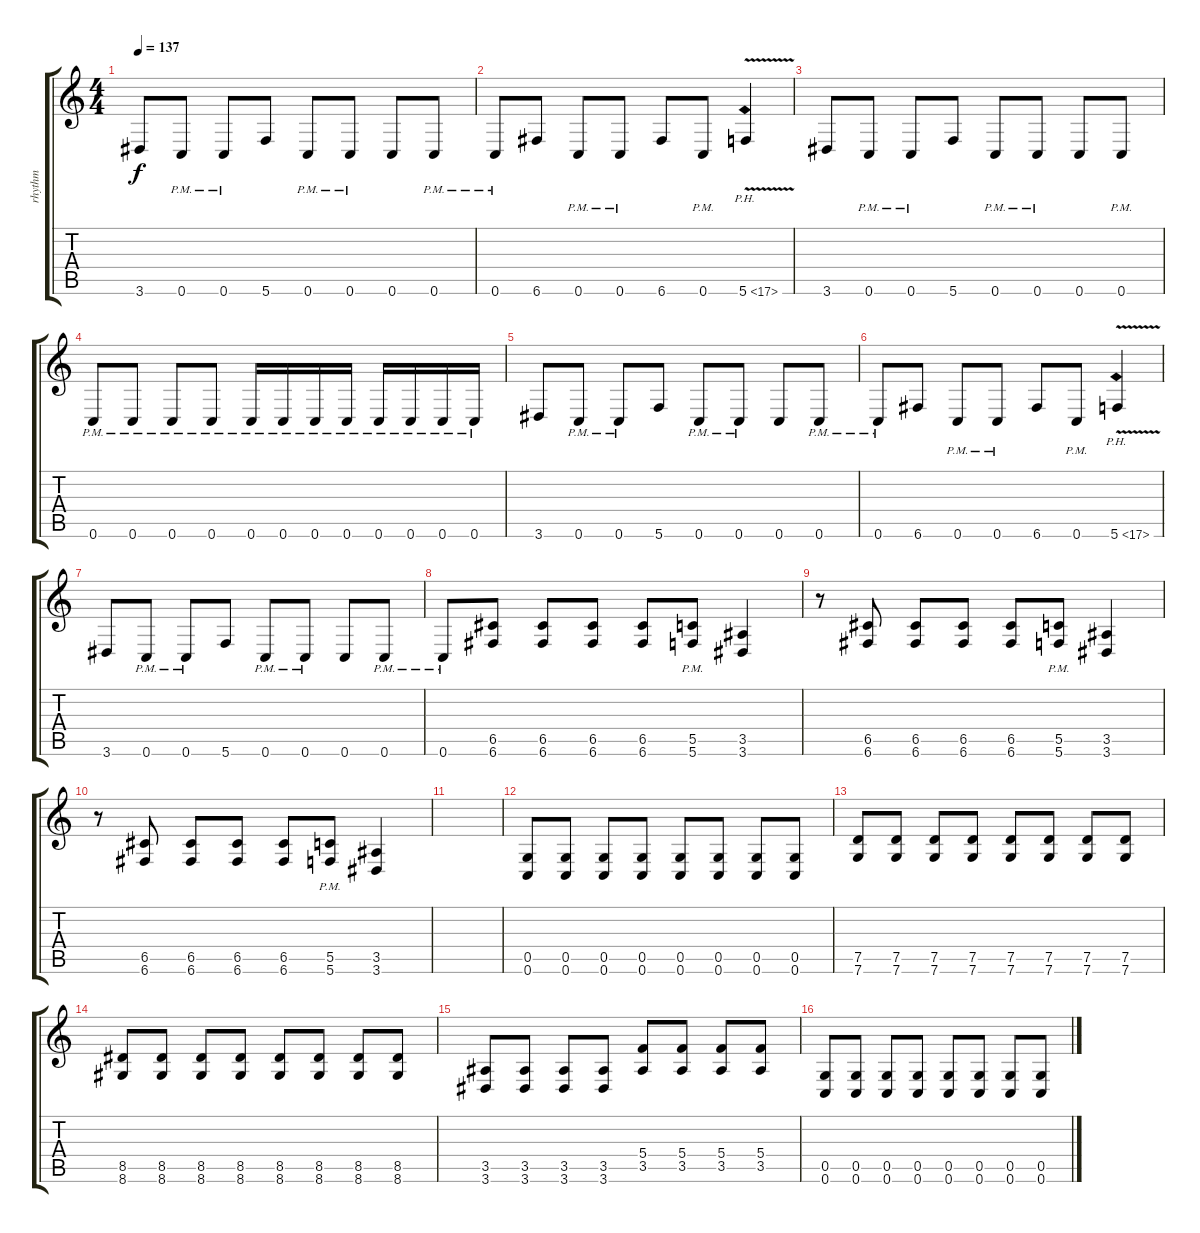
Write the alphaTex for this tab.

\track ("rhythm" "rhythm") {instrument distortionguitar}
\staff {score tabs}
\tuning (D4 A3 F3 C3 G2 C2) {hide}
\ts (4 4)
\tempo 137
\clef g2
\ks c
3.6.8{dy f} 0.6{pm}.8 0.6{pm}.8 5.6.8 0.6{pm}.8 0.6{pm}.8 0.6.8 0.6{pm}.8 |
0.6{pm}.8 6.6.8 0.6{pm}.8 0.6{pm}.8 6.6.8 0.6{pm}.8 5.6{ph 12 v}.4 |
3.6.8 0.6{pm}.8 0.6{pm}.8 5.6.8 0.6{pm}.8 0.6{pm}.8 0.6.8 0.6{pm}.8 |
0.6{pm}.8 0.6{pm}.8 0.6{pm}.8 0.6{pm}.8 0.6{pm}.16 0.6{pm}.16 0.6{pm}.16 0.6{pm}.16 0.6{pm}.16 0.6{pm}.16 0.6{pm}.16 0.6{pm}.16 |
3.6.8 0.6{pm}.8 0.6{pm}.8 5.6.8 0.6{pm}.8 0.6{pm}.8 0.6.8 0.6{pm}.8 |
0.6{pm}.8 6.6.8 0.6{pm}.8 0.6{pm}.8 6.6.8 0.6{pm}.8 5.6{ph 12 v}.4 |
3.6.8 0.6{pm}.8 0.6{pm}.8 5.6.8 0.6{pm}.8 0.6{pm}.8 0.6.8 0.6{pm}.8 |
0.6{pm}.8 (6.5 6.6).8 (6.5 6.6).8 (6.5 6.6).8 (6.5 6.6).8 (5.5{pm} 5.6{pm}).8 (3.5 3.6).4 |
r.8 (6.5 6.6).8 (6.5 6.6).8 (6.5 6.6).8 (6.5 6.6).8 (5.5{pm} 5.6{pm}).8 (3.5 3.6).4 |
r.8 (6.5 6.6).8 (6.5 6.6).8 (6.5 6.6).8 (6.5 6.6).8 (5.5{pm} 5.6{pm}).8 (3.5 3.6).4 |
|
(0.5 0.6).8 (0.5 0.6).8 (0.5 0.6).8 (0.5 0.6).8 (0.5 0.6).8 (0.5 0.6).8 (0.5 0.6).8 (0.5 0.6).8 |
(7.5 7.6).8 (7.5 7.6).8 (7.5 7.6).8 (7.5 7.6).8 (7.5 7.6).8 (7.5 7.6).8 (7.5 7.6).8 (7.5 7.6).8 |
(8.5 8.6).8 (8.5 8.6).8 (8.5 8.6).8 (8.5 8.6).8 (8.5 8.6).8 (8.5 8.6).8 (8.5 8.6).8 (8.5 8.6).8 |
(3.5 3.6).8 (3.5 3.6).8 (3.5 3.6).8 (3.5 3.6).8 (5.4 3.5).8 (5.4 3.5).8 (5.4 3.5).8 (5.4 3.5).8 |
(0.5 0.6).8 (0.5 0.6).8 (0.5 0.6).8 (0.5 0.6).8 (0.5 0.6).8 (0.5 0.6).8 (0.5 0.6).8 (0.5 0.6).8
